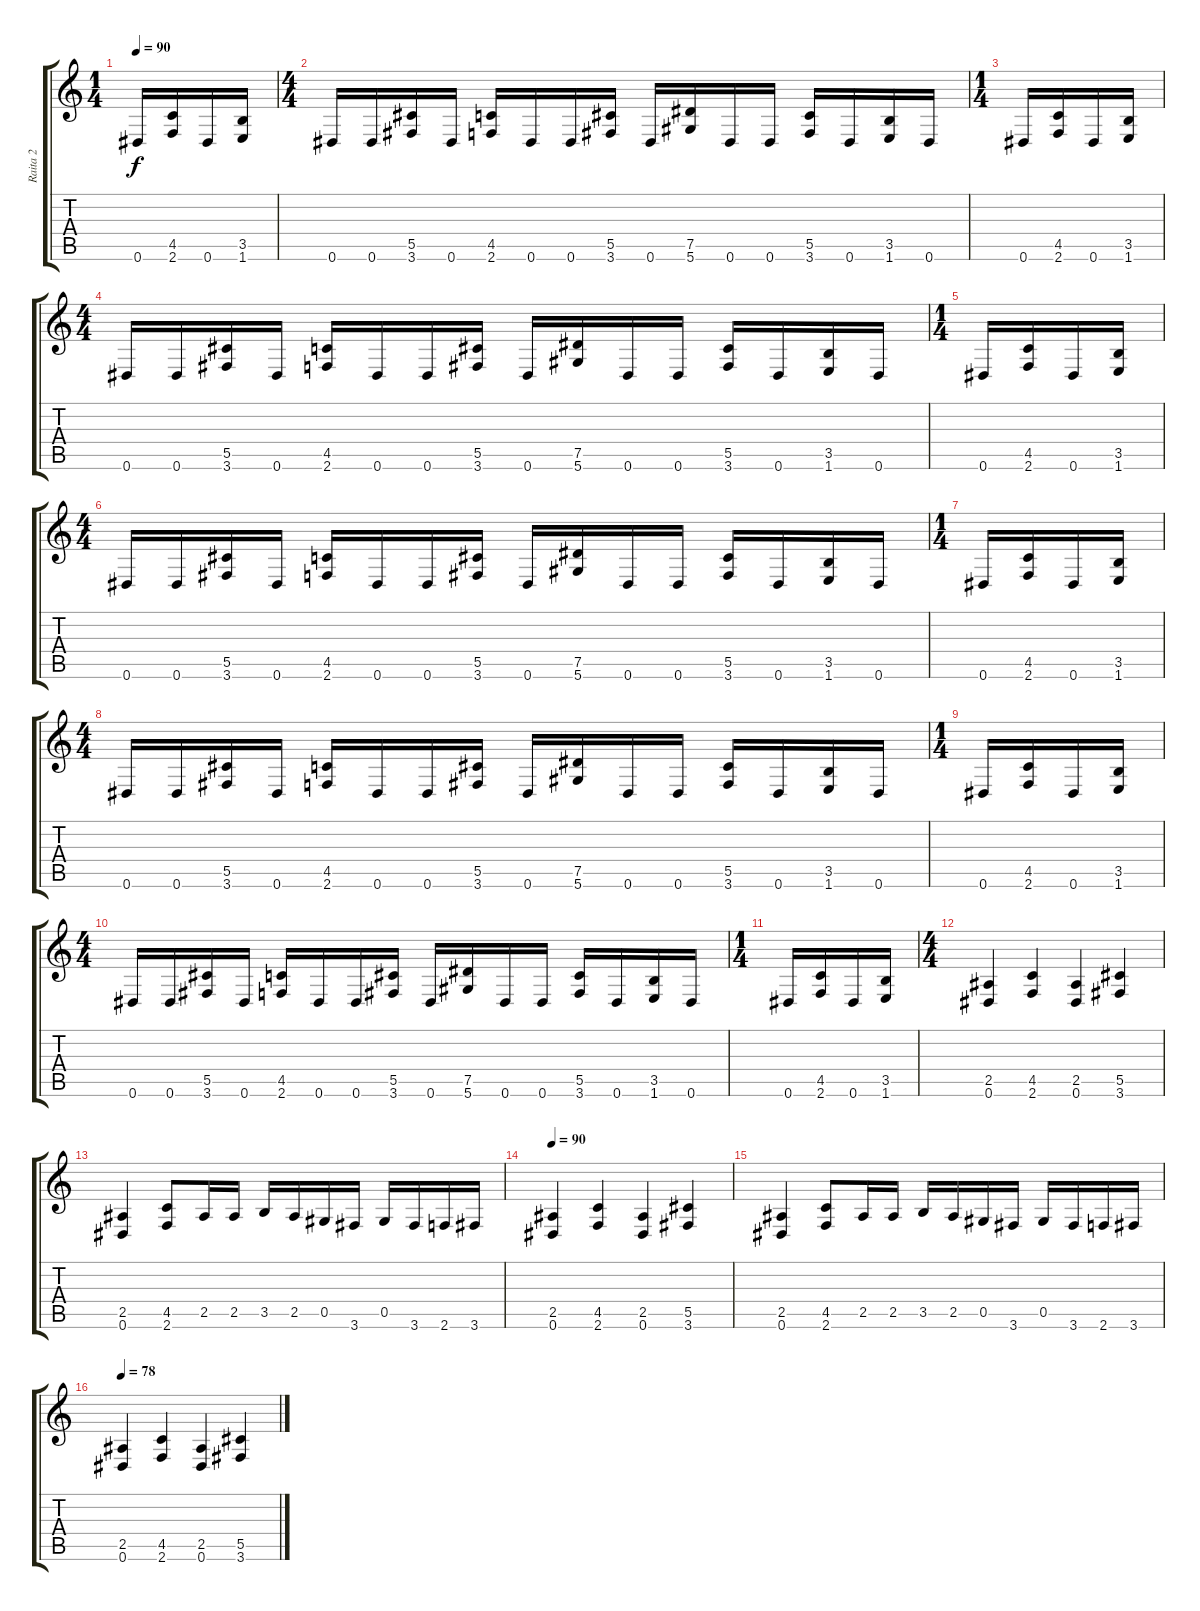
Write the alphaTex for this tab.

\track ("Raita 2" "Raita 2") {instrument overdrivenguitar}
\staff {score tabs}
\tuning (Eb4 Bb3 Gb3 Db3 Ab2 Eb2) {hide}
\ts (1 4)
\tempo 90
\clef g2
\ks c
0.6.16{dy f} (4.5 2.6).16 0.6.16 (3.5 1.6).16 |
\ts (4 4)
0.6.16 0.6.16 (5.5 3.6).16 0.6.16 (4.5 2.6).16 0.6.16 0.6.16 (5.5 3.6).16 0.6.16 (7.5 5.6).16 0.6.16 0.6.16 (5.5 3.6).16 0.6.16 (3.5 1.6).16 0.6.16 |
\ts (1 4)
0.6.16 (4.5 2.6).16 0.6.16 (3.5 1.6).16 |
\ts (4 4)
0.6.16 0.6.16 (5.5 3.6).16 0.6.16 (4.5 2.6).16 0.6.16 0.6.16 (5.5 3.6).16 0.6.16 (7.5 5.6).16 0.6.16 0.6.16 (5.5 3.6).16 0.6.16 (3.5 1.6).16 0.6.16 |
\ts (1 4)
0.6.16 (4.5 2.6).16 0.6.16 (3.5 1.6).16 |
\ts (4 4)
0.6.16 0.6.16 (5.5 3.6).16 0.6.16 (4.5 2.6).16 0.6.16 0.6.16 (5.5 3.6).16 0.6.16 (7.5 5.6).16 0.6.16 0.6.16 (5.5 3.6).16 0.6.16 (3.5 1.6).16 0.6.16 |
\ts (1 4)
0.6.16 (4.5 2.6).16 0.6.16 (3.5 1.6).16 |
\ts (4 4)
0.6.16 0.6.16 (5.5 3.6).16 0.6.16 (4.5 2.6).16 0.6.16 0.6.16 (5.5 3.6).16 0.6.16 (7.5 5.6).16 0.6.16 0.6.16 (5.5 3.6).16 0.6.16 (3.5 1.6).16 0.6.16 |
\ts (1 4)
0.6.16 (4.5 2.6).16 0.6.16 (3.5 1.6).16 |
\ts (4 4)
0.6.16 0.6.16 (5.5 3.6).16 0.6.16 (4.5 2.6).16 0.6.16 0.6.16 (5.5 3.6).16 0.6.16 (7.5 5.6).16 0.6.16 0.6.16 (5.5 3.6).16 0.6.16 (3.5 1.6).16 0.6.16 |
\ts (1 4)
0.6.16 (4.5 2.6).16 0.6.16 (3.5 1.6).16 |
\ts (4 4)
(2.5 0.6).4 (4.5 2.6).4 (2.5 0.6).4 (5.5 3.6).4 |
(2.5 0.6).4 (4.5 2.6).8 2.5.16 2.5.16 3.5.16 2.5.16 0.5.16 3.6.16 0.5.16 3.6.16 2.6.16 3.6.16 |
\tempo 90
(2.5 0.6).4 (4.5 2.6).4 (2.5 0.6).4 (5.5 3.6).4 |
(2.5 0.6).4 (4.5 2.6).8 2.5.16 2.5.16 3.5.16 2.5.16 0.5.16 3.6.16 0.5.16 3.6.16 2.6.16 3.6.16 |
\tempo 78
(2.5 0.6).4 (4.5 2.6).4 (2.5 0.6).4 (5.5 3.6).4
